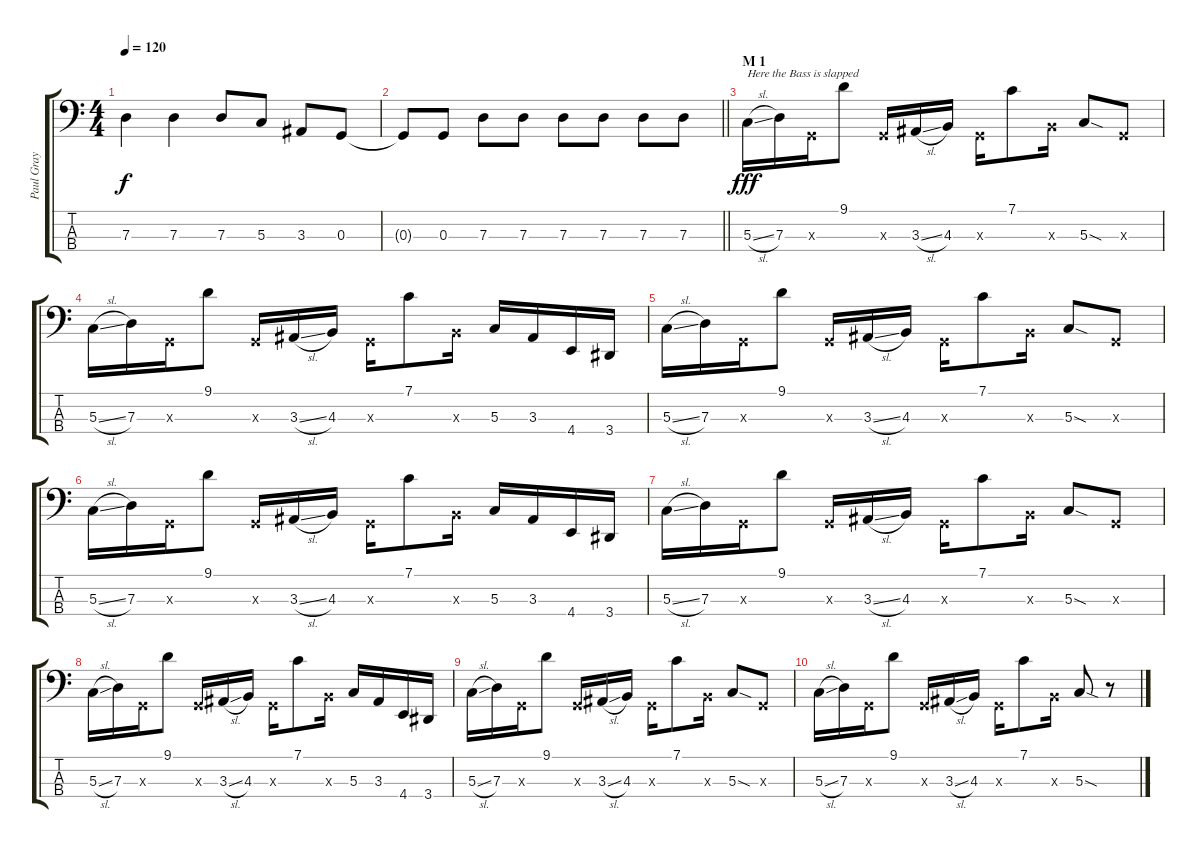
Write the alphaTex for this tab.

\track ("Paul Gray" "Paul Gray") {instrument electricbasspick}
\staff {score tabs}
\tuning (F2 C2 G1 C1) {hide}
\ts (4 4)
\tempo 120
\clef f4
\ks c
7.3.4{dy f} 7.3.4 7.3.8 5.3.8 3.3.8 0.3.8 |
\barLineRight lightlight
0.3{t}.8 0.3.8 7.3.8 7.3.8 7.3.8 7.3.8 7.3.8 7.3.8 |
\section ("" "M 1")
5.3{sl}.16{txt "Here the Bass is slapped" dy fff volume 16 instrument slapbass1} 7.3.16 0.3{x}.16 9.1.8 0.3{x}.16 3.3{sl}.16 4.3.16 0.3{x}.16 7.1.8 4.3{x}.16 5.3{sod}.8 0.3{x}.8 |
5.3{sl}.16 7.3.16 0.3{x}.16 9.1.8 0.3{x}.16 3.3{sl}.16 4.3.16 0.3{x}.16 7.1.8 4.3{x}.16 5.3.16{volume 13 instrument electricbassfinger} 3.3.16 4.4.16 3.4.16 |
5.3{sl}.16{volume 16 instrument slapbass1} 7.3.16 0.3{x}.16 9.1.8 0.3{x}.16 3.3{sl}.16 4.3.16 0.3{x}.16 7.1.8 4.3{x}.16 5.3{sod}.8 0.3{x}.8 |
5.3{sl}.16 7.3.16 0.3{x}.16 9.1.8 0.3{x}.16 3.3{sl}.16 4.3.16 0.3{x}.16 7.1.8 4.3{x}.16 5.3.16{volume 13 instrument electricbassfinger} 3.3.16 4.4.16 3.4.16 |
5.3{sl}.16{volume 16 instrument slapbass1} 7.3.16 0.3{x}.16 9.1.8 0.3{x}.16 3.3{sl}.16 4.3.16 0.3{x}.16 7.1.8 4.3{x}.16 5.3{sod}.8 0.3{x}.8 |
5.3{sl}.16 7.3.16 0.3{x}.16 9.1.8 0.3{x}.16 3.3{sl}.16 4.3.16 0.3{x}.16 7.1.8 4.3{x}.16 5.3.16{volume 13 instrument electricbassfinger} 3.3.16 4.4.16 3.4.16 |
5.3{sl}.16{volume 16 instrument slapbass1} 7.3.16 0.3{x}.16 9.1.8 0.3{x}.16 3.3{sl}.16 4.3.16 0.3{x}.16 7.1.8 4.3{x}.16 5.3{sod}.8 0.3{x}.8 |
5.3{sl}.16 7.3.16 0.3{x}.16 9.1.8 0.3{x}.16 3.3{sl}.16 4.3.16 0.3{x}.16 7.1.8 4.3{x}.16 5.3{sod}.8 r.8
